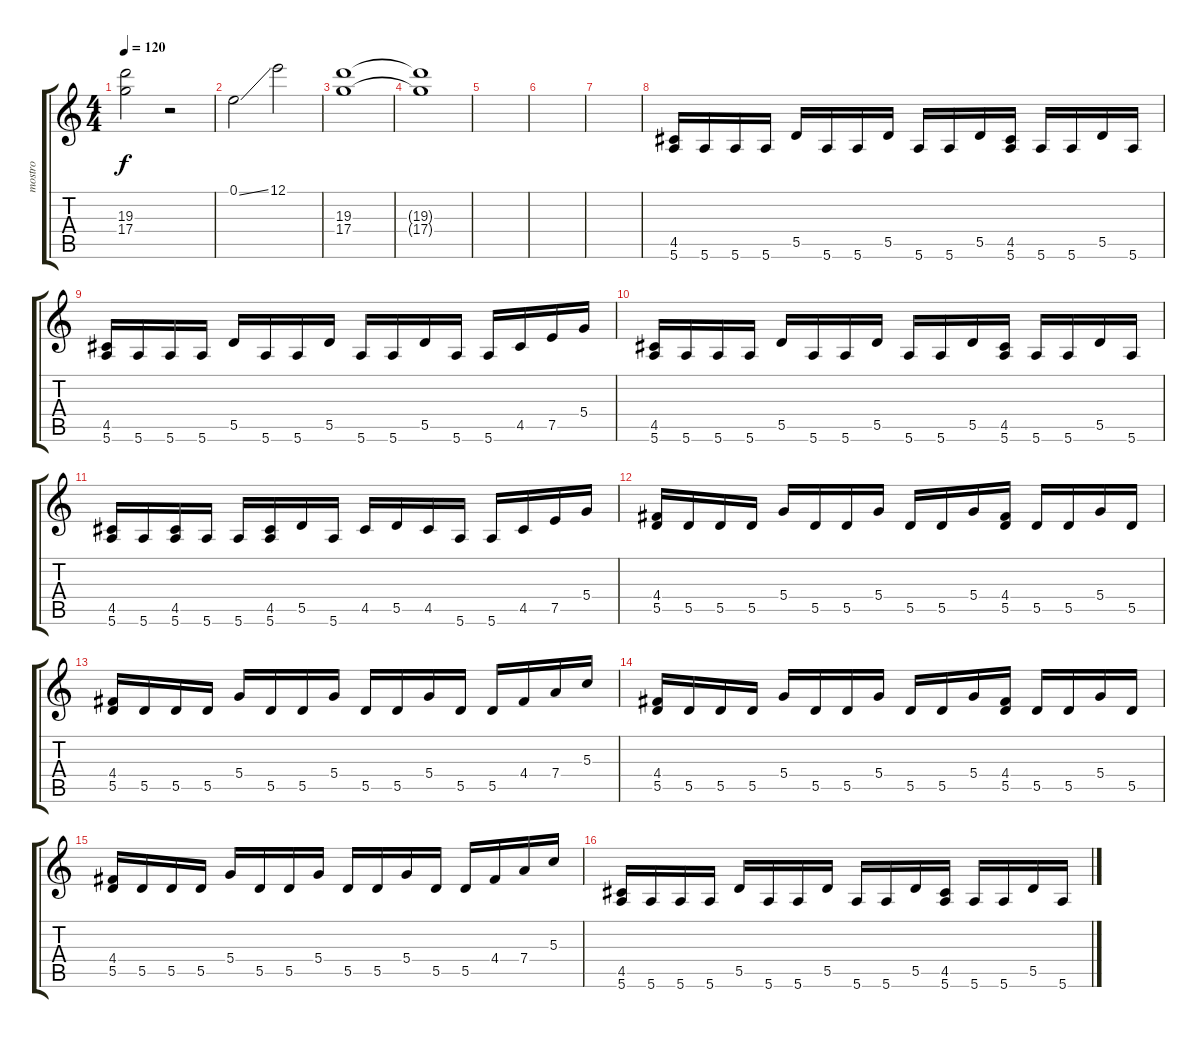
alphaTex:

\track ("mostro" "mostro") {instrument overdrivenguitar}
\staff {score tabs}
\tuning (E4 B3 G3 D3 A2 E2) {hide}
\ts (4 4)
\tempo 120
\clef g2
\ks c
(19.3 17.4).2{dy f} r.2 |
0.1{ss}.2 12.1.2 |
(19.3 17.4).1{volume 0} |
(19.3{t} 17.4{t}).1 |
|
|
|
(4.5 5.6).16{volume 14} 5.6.16 5.6.16 5.6.16 5.5.16 5.6.16 5.6.16 5.5.16 5.6.16 5.6.16 5.5.16 (4.5 5.6).16 5.6.16 5.6.16 5.5.16 5.6.16 |
(4.5 5.6).16 5.6.16 5.6.16 5.6.16 5.5.16 5.6.16 5.6.16 5.5.16 5.6.16 5.6.16 5.5.16 5.6.16 5.6.16 4.5.16 7.5.16 5.4.16 |
(4.5 5.6).16 5.6.16 5.6.16 5.6.16 5.5.16 5.6.16 5.6.16 5.5.16 5.6.16 5.6.16 5.5.16 (4.5 5.6).16 5.6.16 5.6.16 5.5.16 5.6.16 |
(4.5 5.6).16 5.6.16 (4.5 5.6).16 5.6.16 5.6.16 (4.5 5.6).16 5.5.16 5.6.16 4.5.16 5.5.16 4.5.16 5.6.16 5.6.16 4.5.16 7.5.16 5.4.16 |
(4.4 5.5).16 5.5.16 5.5.16 5.5.16 5.4.16 5.5.16 5.5.16 5.4.16 5.5.16 5.5.16 5.4.16 (4.4 5.5).16 5.5.16 5.5.16 5.4.16 5.5.16 |
(4.4 5.5).16 5.5.16 5.5.16 5.5.16 5.4.16 5.5.16 5.5.16 5.4.16 5.5.16 5.5.16 5.4.16 5.5.16 5.5.16 4.4.16 7.4.16 5.3.16 |
(4.4 5.5).16 5.5.16 5.5.16 5.5.16 5.4.16 5.5.16 5.5.16 5.4.16 5.5.16 5.5.16 5.4.16 (4.4 5.5).16 5.5.16 5.5.16 5.4.16 5.5.16 |
(4.4 5.5).16 5.5.16 5.5.16 5.5.16 5.4.16 5.5.16 5.5.16 5.4.16 5.5.16 5.5.16 5.4.16 5.5.16 5.5.16 4.4.16 7.4.16 5.3.16 |
(4.5 5.6).16 5.6.16 5.6.16 5.6.16 5.5.16 5.6.16 5.6.16 5.5.16 5.6.16 5.6.16 5.5.16 (4.5 5.6).16 5.6.16 5.6.16 5.5.16 5.6.16
